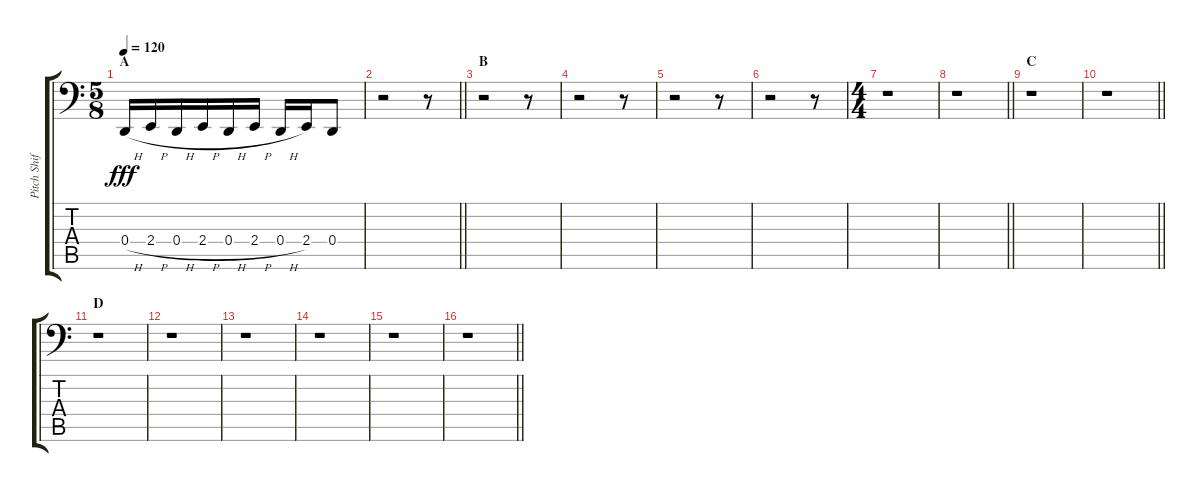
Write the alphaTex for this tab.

\track ("Pitch Shifter Guitar 3" "Pitch Shif") {instrument distortionguitar}
\staff {score tabs}
\tuning (E2 B1 G1 D1 A0 E0) {hide}
\ts (5 8)
\section ("" "A")
\tempo 120
\tempo 150
\tempo 120
\clef f4
\ks c
0.4{h}.16{dy fff instrument distortionguitar} 2.4{h}.16 0.4{h}.16 2.4{h}.16 0.4{h}.16 2.4{h}.16 0.4{h}.16 2.4.16 0.4.8 |
\barLineRight lightlight
r.2 r.8 |
\section ("" "B")
r.2 r.8 |
r.2 r.8 |
r.2 r.8 |
r.2 r.8 |
\ts (4 4)
r.1 |
\barLineRight lightlight
r.1 |
\section ("" "C")
r.1 |
\barLineRight lightlight
r.1 |
\section ("" "D")
r.1 |
r.1 |
r.1 |
r.1 |
r.1 |
\barLineRight lightlight
r.1
